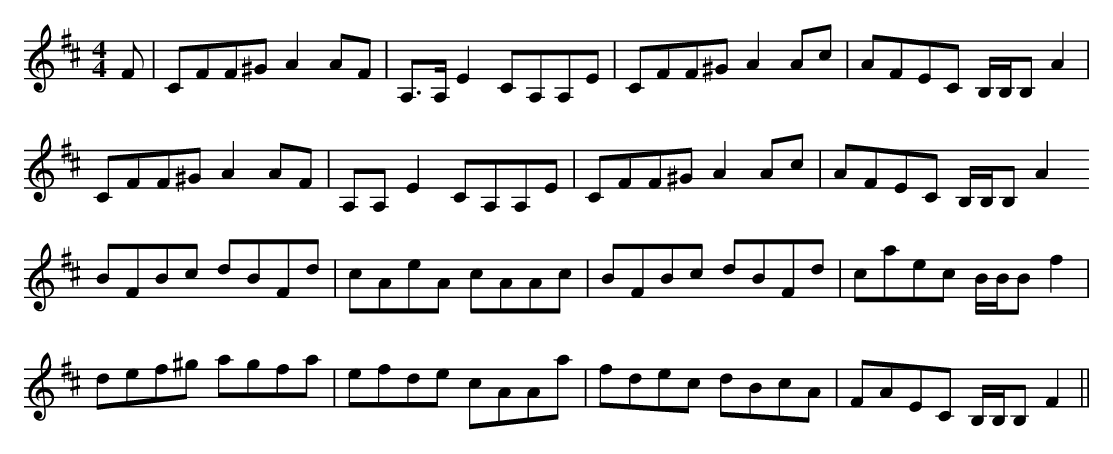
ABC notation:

X:1
M:4/4
K:Bmin
F|c,FF^G A2 AF|A,>A, E2 CA,A,E|c,FF^G A2 Ac|AFEC B,/B,/B, A2|
c,FF^G A2 AF|A,A, E2 CA,A,E|c,FF^G A2 Ac|AFEC B,/B,/B, A2
BFBc dBFd|cAeA cAAc|BFBc dBFd|caec B/B/B f2|
def^g agfa|efde cAAa|fdec dBcA|FAEC B,/B,/B, F2||
